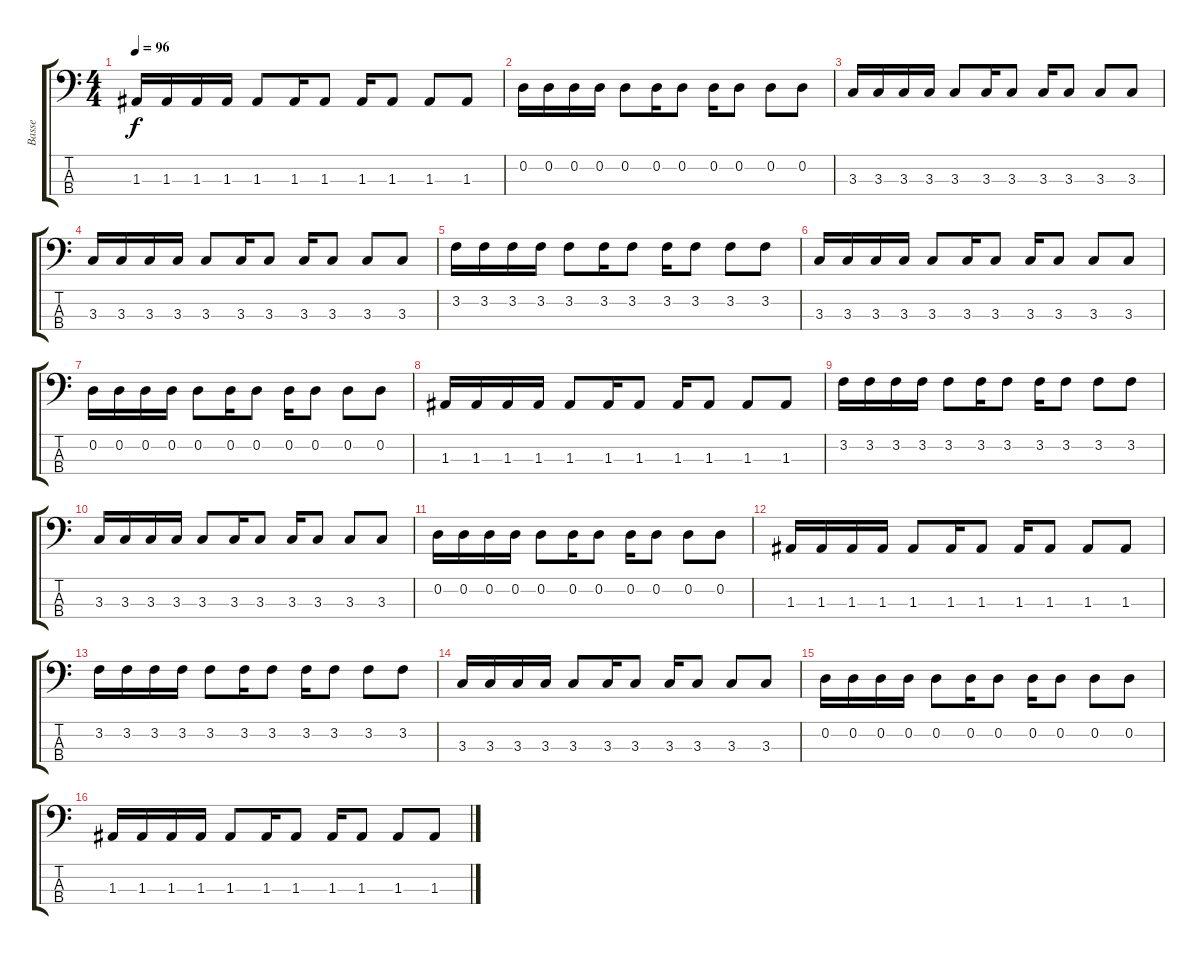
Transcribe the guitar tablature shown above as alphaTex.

\track ("Basse" "Basse") {instrument electricbasspick}
\staff {score tabs}
\tuning (G2 D2 A1 E1) {hide}
\ts (4 4)
\tempo 96
\clef f4
\ks c
1.3.16{dy f} 1.3.16 1.3.16 1.3.16 1.3.8 1.3.16 1.3.8 1.3.16 1.3.8 1.3.8 1.3.8 |
0.2.16 0.2.16 0.2.16 0.2.16 0.2.8 0.2.16 0.2.8 0.2.16 0.2.8 0.2.8 0.2.8 |
3.3.16 3.3.16 3.3.16 3.3.16 3.3.8 3.3.16 3.3.8 3.3.16 3.3.8 3.3.8 3.3.8 |
3.3.16 3.3.16 3.3.16 3.3.16 3.3.8 3.3.16 3.3.8 3.3.16 3.3.8 3.3.8 3.3.8 |
3.2.16 3.2.16 3.2.16 3.2.16 3.2.8 3.2.16 3.2.8 3.2.16 3.2.8 3.2.8 3.2.8 |
3.3.16 3.3.16 3.3.16 3.3.16 3.3.8 3.3.16 3.3.8 3.3.16 3.3.8 3.3.8 3.3.8 |
0.2.16 0.2.16 0.2.16 0.2.16 0.2.8 0.2.16 0.2.8 0.2.16 0.2.8 0.2.8 0.2.8 |
1.3.16 1.3.16 1.3.16 1.3.16 1.3.8 1.3.16 1.3.8 1.3.16 1.3.8 1.3.8 1.3.8 |
3.2.16 3.2.16 3.2.16 3.2.16 3.2.8 3.2.16 3.2.8 3.2.16 3.2.8 3.2.8 3.2.8 |
3.3.16 3.3.16 3.3.16 3.3.16 3.3.8 3.3.16 3.3.8 3.3.16 3.3.8 3.3.8 3.3.8 |
0.2.16 0.2.16 0.2.16 0.2.16 0.2.8 0.2.16 0.2.8 0.2.16 0.2.8 0.2.8 0.2.8 |
1.3.16 1.3.16 1.3.16 1.3.16 1.3.8 1.3.16 1.3.8 1.3.16 1.3.8 1.3.8 1.3.8 |
3.2.16 3.2.16 3.2.16 3.2.16 3.2.8 3.2.16 3.2.8 3.2.16 3.2.8 3.2.8 3.2.8 |
3.3.16 3.3.16 3.3.16 3.3.16 3.3.8 3.3.16 3.3.8 3.3.16 3.3.8 3.3.8 3.3.8 |
0.2.16 0.2.16 0.2.16 0.2.16 0.2.8 0.2.16 0.2.8 0.2.16 0.2.8 0.2.8 0.2.8 |
1.3.16 1.3.16 1.3.16 1.3.16 1.3.8 1.3.16 1.3.8 1.3.16 1.3.8 1.3.8 1.3.8
